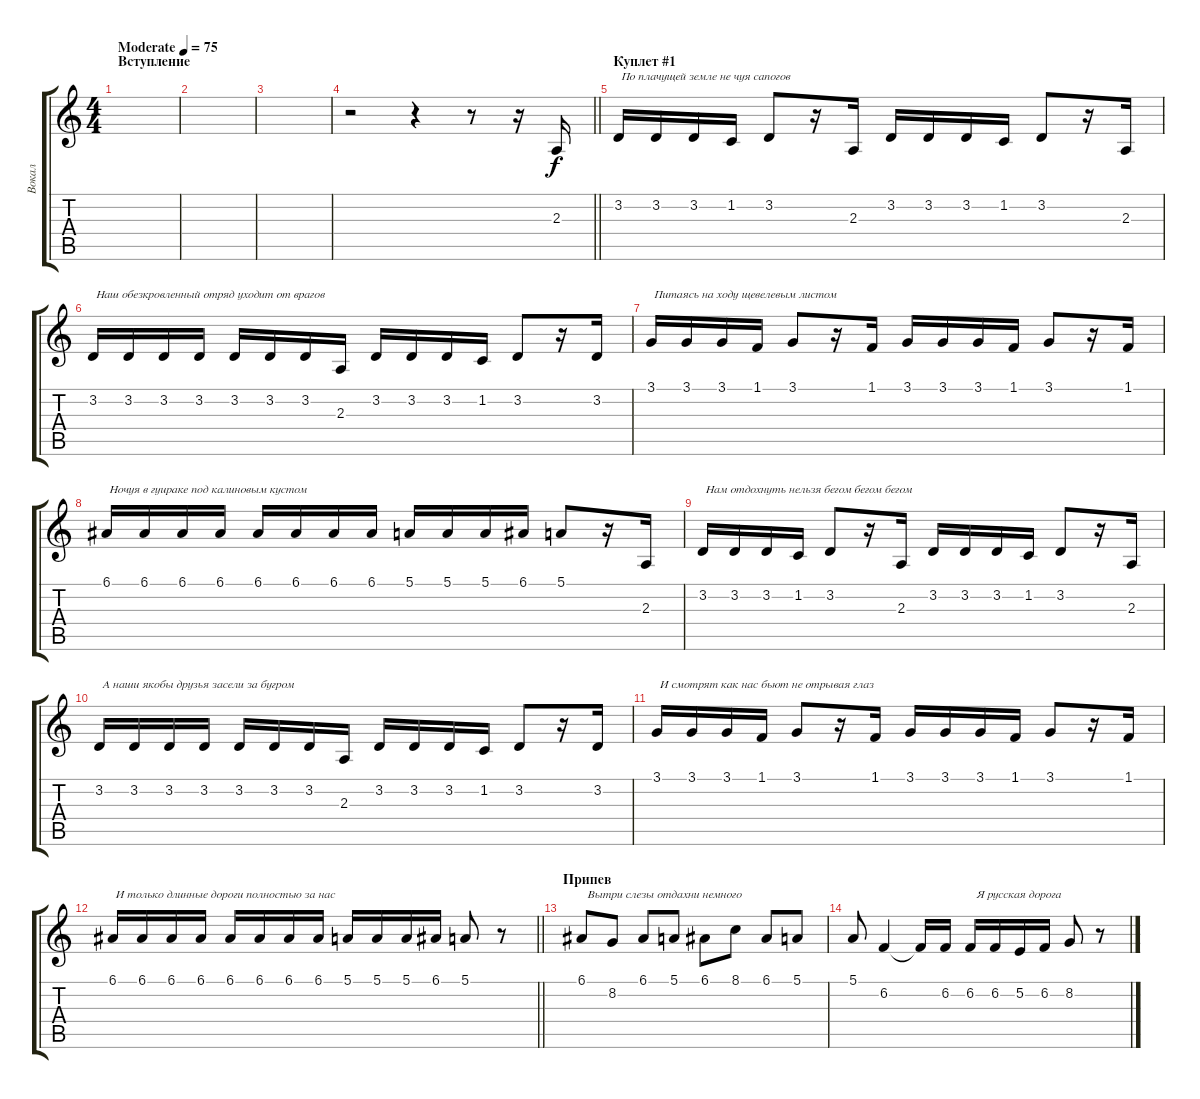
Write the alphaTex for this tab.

\track ("Вокал" "Вокал") {instrument lead6voice}
\staff {score tabs}
\tuning (E4 B3 G3 D3 A2 E2) {hide}
\ts (4 4)
\section ("" "Вступление")
\tempo (75 "Moderate")
\clef g2
\ks c
|
|
|
\barLineRight lightlight
r.2 r.4 r.8 r.16 2.3.16 |
\section ("" "Куплет #1")
3.2.16{txt " По плачущей земле не чуя сапогов"} 3.2.16 3.2.16 1.2.16 3.2.8 r.16 2.3.16 3.2.16 3.2.16 3.2.16 1.2.16 3.2.8 r.16 2.3.16 |
3.2.16{txt " Наш обезкровленный отряд уходит от врагов"} 3.2.16 3.2.16 3.2.16 3.2.16 3.2.16 3.2.16 2.3.16 3.2.16 3.2.16 3.2.16 1.2.16 3.2.8 r.16 3.2.16 |
3.1.16{txt " Питаясь на ходу щевелевым листом"} 3.1.16 3.1.16 1.1.16 3.1.8 r.16 1.1.16 3.1.16 3.1.16 3.1.16 1.1.16 3.1.8 r.16 1.1.16 |
6.1.16{txt " Ночуя в гуираке под калиновым кустом"} 6.1.16 6.1.16 6.1.16 6.1.16 6.1.16 6.1.16 6.1.16 5.1.16 5.1.16 5.1.16 6.1.16 5.1.8 r.16 2.3.16 |
3.2.16{txt " Нам отдохнуть нельзя бегом бегом бегом"} 3.2.16 3.2.16 1.2.16 3.2.8 r.16 2.3.16 3.2.16 3.2.16 3.2.16 1.2.16 3.2.8 r.16 2.3.16 |
3.2.16{txt " А наши якобы друзья засели за бугром"} 3.2.16 3.2.16 3.2.16 3.2.16 3.2.16 3.2.16 2.3.16 3.2.16 3.2.16 3.2.16 1.2.16 3.2.8 r.16 3.2.16 |
3.1.16{txt " И смотрят как нас бьют не отрывая глаз"} 3.1.16 3.1.16 1.1.16 3.1.8 r.16 1.1.16 3.1.16 3.1.16 3.1.16 1.1.16 3.1.8 r.16 1.1.16 |
\barLineRight lightlight
6.1.16{txt " И только длинные дороги полностью за нас"} 6.1.16 6.1.16 6.1.16 6.1.16 6.1.16 6.1.16 6.1.16 5.1.16 5.1.16 5.1.16 6.1.16 5.1.8 r.8 |
\section ("" "Припев")
6.1.8{txt "  Вытри слезы отдахни немного"} 8.2.8 6.1.8 5.1.8 6.1.8 8.1.8 6.1.8 5.1.8 |
5.1.8 6.2.4 6.2{t}.16 6.2.16 6.2.16{txt "  Я русская дорога"} 6.2.16 5.2.16 6.2.16 8.2.8 r.8
